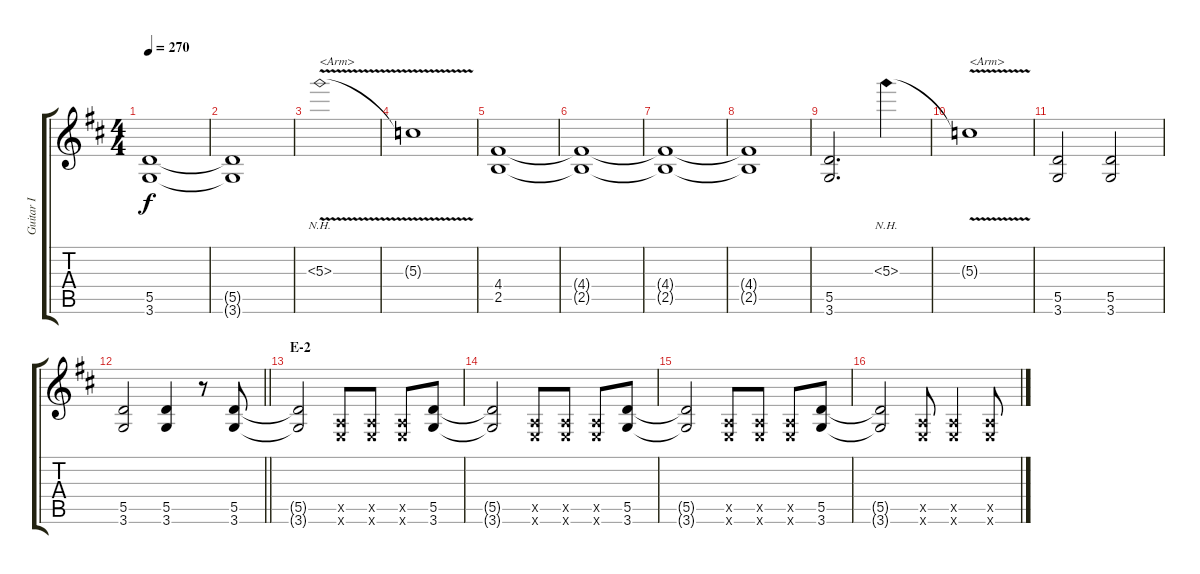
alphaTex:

\track ("Guitar I" "Guitar I") {instrument overdrivenguitar}
\staff {score tabs}
\tuning (E4 B3 G3 D3 A2 E2) {hide}
\ts (4 4)
\tempo 270
\clef g2
\ks d
(5.5 3.6).1{dy f} |
(5.5{t} 3.6{t}).1 |
5.3{nh v}.1{txt "<Arm>"} |
5.3{t}.1 |
(4.4 2.5).1 |
(4.4{t} 2.5{t}).1 |
(4.4{t} 2.5{t}).1 |
(4.4{t} 2.5{t}).1 |
(5.5 3.6).2{d} 5.3{nh}.4 |
5.3{v t}.1{txt "<Arm>"} |
(5.5 3.6).2 (5.5 3.6).2 |
\barLineRight lightlight
(5.5 3.6).2 (5.5 3.6).4 r.8 (5.5 3.6).8 |
\section ("" "E-2")
(5.5{t} 3.6{t}).2 (0.5{x} 0.6{x}).8 (0.5{x} 0.6{x}).8 (0.5{x} 0.6{x}).8 (5.5 3.6).8 |
(5.5{t} 3.6{t}).2 (0.5{x} 0.6{x}).8 (0.5{x} 0.6{x}).8 (0.5{x} 0.6{x}).8 (5.5 3.6).8 |
(5.5{t} 3.6{t}).2 (0.5{x} 0.6{x}).8 (0.5{x} 0.6{x}).8 (0.5{x} 0.6{x}).8 (5.5 3.6).8 |
(5.5{t} 3.6{t}).2 (0.5{x} 0.6{x}).8 (0.5{x} 0.6{x}).4 (0.5{x} 0.6{x}).8
